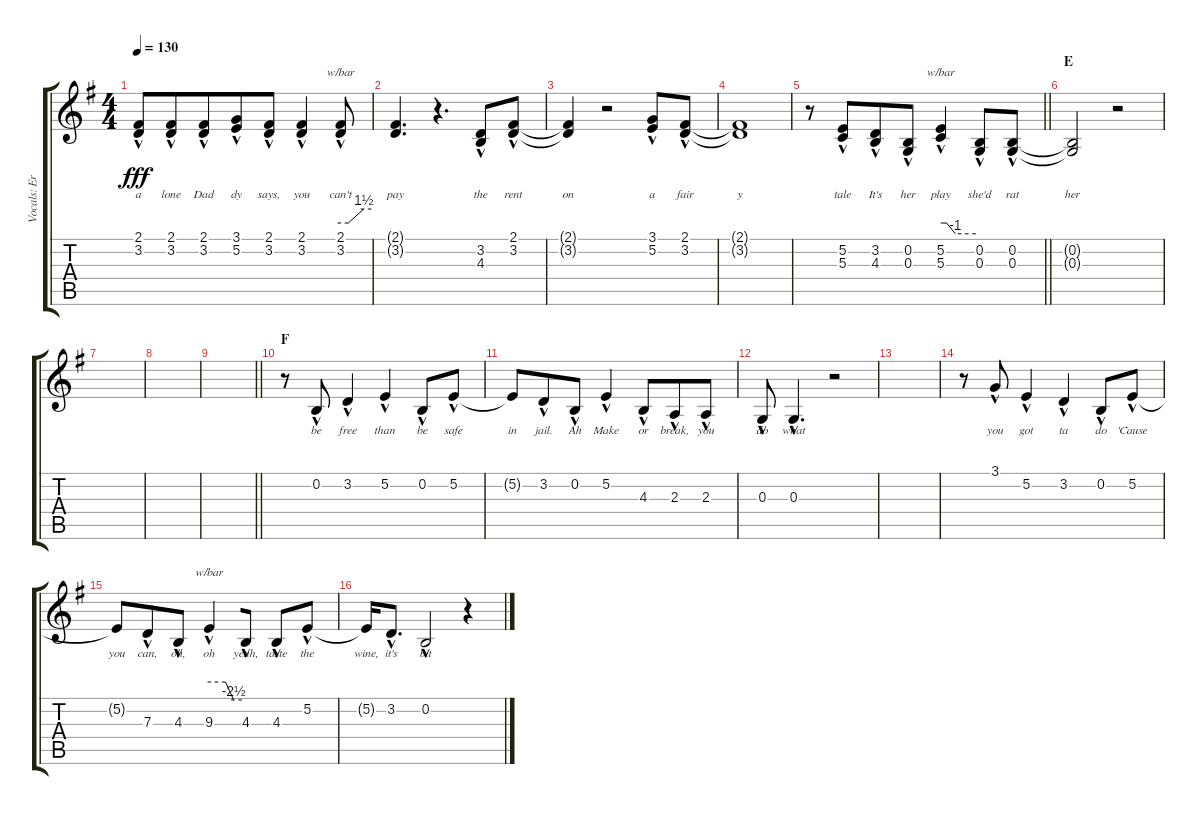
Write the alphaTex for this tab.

\track ("Vocals: Eric" "Vocals: Er") {instrument lead2sawtooth}
\staff {score tabs}
\tuning (E4 B3 G3 D3 A2 E2) {hide}
\ts (4 4)
\tempo 130
\clef g2
\ks g
(2.1 3.2{hac}).8{lyrics (0 "a") lyrics (1 "") lyrics (2 "") lyrics (3 "") lyrics (4 "") dy fff} (2.1 3.2{hac}).8{lyrics (0 "lone") lyrics (1 "") lyrics (2 "") lyrics (3 "") lyrics (4 "") beam merge} (2.1 3.2{hac}).8{lyrics (0 "Dad") lyrics (1 "") lyrics (2 "") lyrics (3 "") lyrics (4 "")} (3.1 5.2{hac}).8{lyrics (0 "dy") lyrics (1 "") lyrics (2 "") lyrics (3 "") lyrics (4 "") beam merge} (2.1 3.2{hac}).8{lyrics (0 "says,") lyrics (1 "") lyrics (2 "") lyrics (3 "") lyrics (4 "")} (2.1 3.2{hac}).4{lyrics (0 "you") lyrics (1 "") lyrics (2 "") lyrics (3 "") lyrics (4 "")} (2.1 3.2{hac}).8{tbe (custom default 0 0 15 0 45 6 60 6) lyrics (0 "can't") lyrics (1 "") lyrics (2 "") lyrics (3 "") lyrics (4 "")} |
(2.1{t} 3.2{t}).4{d lyrics (0 "pay") lyrics (1 "") lyrics (2 "") lyrics (3 "") lyrics (4 "")} r.4{d} (3.2 4.3{hac}).8{lyrics (0 "the") lyrics (1 "") lyrics (2 "") lyrics (3 "") lyrics (4 "")} (2.1 3.2{hac}).8{lyrics (0 "rent") lyrics (1 "") lyrics (2 "") lyrics (3 "") lyrics (4 "")} |
(2.1{t} 3.2{t}).4{lyrics (0 "on") lyrics (1 "") lyrics (2 "") lyrics (3 "") lyrics (4 "")} r.2 (3.1 5.2{hac}).8{lyrics (0 "a") lyrics (1 "") lyrics (2 "") lyrics (3 "") lyrics (4 "")} (2.1 3.2{hac}).8{lyrics (0 "fair") lyrics (1 "") lyrics (2 "") lyrics (3 "") lyrics (4 "")} |
(2.1{t} 3.2{t}).1{lyrics (0 "y") lyrics (1 "") lyrics (2 "") lyrics (3 "") lyrics (4 "")} |
\barLineRight lightlight
r.8 (5.2 5.3{hac}).8{lyrics (0 "tale") lyrics (1 "") lyrics (2 "") lyrics (3 "") lyrics (4 "") beam merge} (3.2 4.3{hac}).8{lyrics (0 "It's") lyrics (1 "") lyrics (2 "") lyrics (3 "") lyrics (4 "")} (0.2 0.3{hac}).8{lyrics (0 "her") lyrics (1 "") lyrics (2 "") lyrics (3 "") lyrics (4 "") beam merge} (5.2 5.3{hac}).4{tbe (custom default 0 0 10 0 25 -4 60 -4) lyrics (0 "play") lyrics (1 "") lyrics (2 "") lyrics (3 "") lyrics (4 "") beam merge} (0.2 0.3{hac}).8{lyrics (0 "she'd") lyrics (1 "") lyrics (2 "") lyrics (3 "") lyrics (4 "")} (0.2 0.3{hac}).8{lyrics (0 "rat") lyrics (1 "") lyrics (2 "") lyrics (3 "") lyrics (4 "")} |
\section ("" "E")
(0.2{t} 0.3{t}).2{lyrics (0 "her") lyrics (1 "") lyrics (2 "") lyrics (3 "") lyrics (4 "")} r.2 |
|
|
\barLineRight lightlight
|
\section ("" "F")
r.8 0.2{hac}.8{lyrics (0 "be") lyrics (1 "") lyrics (2 "") lyrics (3 "") lyrics (4 "")} 3.2{hac}.4{lyrics (0 "free") lyrics (1 "") lyrics (2 "") lyrics (3 "") lyrics (4 "")} 5.2{hac}.4{lyrics (0 "than") lyrics (1 "") lyrics (2 "") lyrics (3 "") lyrics (4 "")} 0.2{hac}.8{lyrics (0 "be") lyrics (1 "") lyrics (2 "") lyrics (3 "") lyrics (4 "")} 5.2{hac}.8{lyrics (0 "safe") lyrics (1 "") lyrics (2 "") lyrics (3 "") lyrics (4 "")} |
5.2{t}.8{lyrics (0 "in") lyrics (1 "") lyrics (2 "") lyrics (3 "") lyrics (4 "")} 3.2{hac}.8{lyrics (0 "jail.") lyrics (1 "") lyrics (2 "") lyrics (3 "") lyrics (4 "") beam merge} 0.2{hac}.8{lyrics (0 "Ah") lyrics (1 "") lyrics (2 "") lyrics (3 "") lyrics (4 "")} 5.2{hac}.4{lyrics (0 "Make") lyrics (1 "") lyrics (2 "") lyrics (3 "") lyrics (4 "")} 4.3{hac}.8{lyrics (0 "or") lyrics (1 "") lyrics (2 "") lyrics (3 "") lyrics (4 "") beam merge} 2.3{hac}.8{lyrics (0 "break,") lyrics (1 "") lyrics (2 "") lyrics (3 "") lyrics (4 "")} 2.3{hac}.8{lyrics (0 "you") lyrics (1 "") lyrics (2 "") lyrics (3 "") lyrics (4 "")} |
0.3{hac}.8{lyrics (0 "do") lyrics (1 "") lyrics (2 "") lyrics (3 "") lyrics (4 "")} 0.3{hac}.4{d lyrics (0 "what") lyrics (1 "") lyrics (2 "") lyrics (3 "") lyrics (4 "")} r.2 |
|
r.8 3.1{hac}.8{lyrics (0 "you") lyrics (1 "") lyrics (2 "") lyrics (3 "") lyrics (4 "")} 5.2{hac}.4{lyrics (0 "got") lyrics (1 "") lyrics (2 "") lyrics (3 "") lyrics (4 "")} 3.2{hac}.4{lyrics (0 "ta") lyrics (1 "") lyrics (2 "") lyrics (3 "") lyrics (4 "")} 0.2{hac}.8{lyrics (0 "do") lyrics (1 "") lyrics (2 "") lyrics (3 "") lyrics (4 "")} 5.2{hac}.8{lyrics (0 "'Cause") lyrics (1 "") lyrics (2 "") lyrics (3 "") lyrics (4 "")} |
5.2{t}.8{lyrics (0 "you") lyrics (1 "") lyrics (2 "") lyrics (3 "") lyrics (4 "")} 7.3{hac}.8{lyrics (0 "can,") lyrics (1 "") lyrics (2 "") lyrics (3 "") lyrics (4 "") beam merge} 4.3{hac}.8{lyrics (0 "oh,") lyrics (1 "") lyrics (2 "") lyrics (3 "") lyrics (4 "")} 9.3{hac}.4{tbe (custom default 0 0 30 0 45 -10 60 -10) lyrics (0 "oh") lyrics (1 "") lyrics (2 "") lyrics (3 "") lyrics (4 "") beam merge} 4.3{hac}.8{lyrics (0 "yeah,") lyrics (1 "") lyrics (2 "") lyrics (3 "") lyrics (4 "")} 4.3{hac}.8{lyrics (0 "taste") lyrics (1 "") lyrics (2 "") lyrics (3 "") lyrics (4 "")} 5.2{hac}.8{lyrics (0 "the") lyrics (1 "") lyrics (2 "") lyrics (3 "") lyrics (4 "")} |
5.2{t}.16{lyrics (0 "wine,") lyrics (1 "") lyrics (2 "") lyrics (3 "") lyrics (4 "")} 3.2{hac}.8{d lyrics (0 "it's") lyrics (1 "") lyrics (2 "") lyrics (3 "") lyrics (4 "")} 0.2{hac}.2{lyrics (0 "bit") lyrics (1 "") lyrics (2 "") lyrics (3 "") lyrics (4 "")} r.4
